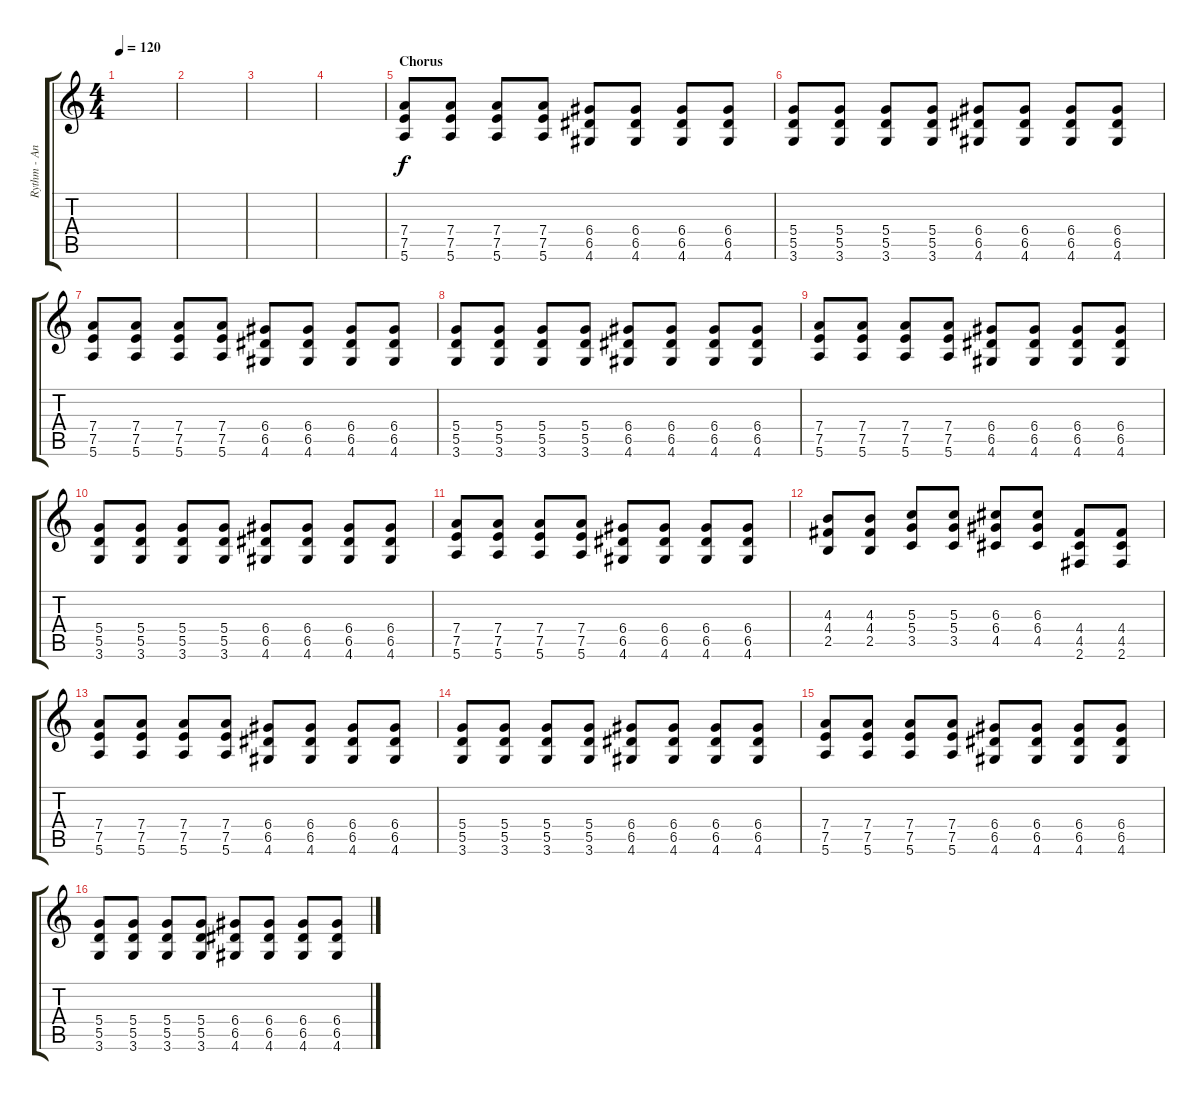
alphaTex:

\track ("Rythm - Andy" "Rythm - An") {instrument overdrivenguitar}
\staff {score tabs}
\tuning (E4 B3 G3 D3 A2 E2) {hide}
\ts (4 4)
\tempo 120
\clef g2
\ks c
|
|
|
|
\section ("" "Chorus")
(7.4 7.5 5.6).8 (7.4 7.5 5.6).8 (7.4 7.5 5.6).8 (7.4 7.5 5.6).8 (6.4 6.5 4.6).8 (6.4 6.5 4.6).8 (6.4 6.5 4.6).8 (6.4 6.5 4.6).8 |
(5.4 5.5 3.6).8 (5.4 5.5 3.6).8 (5.4 5.5 3.6).8 (5.4 5.5 3.6).8 (6.4 6.5 4.6).8 (6.4 6.5 4.6).8 (6.4 6.5 4.6).8 (6.4 6.5 4.6).8 |
(7.4 7.5 5.6).8 (7.4 7.5 5.6).8 (7.4 7.5 5.6).8 (7.4 7.5 5.6).8 (6.4 6.5 4.6).8 (6.4 6.5 4.6).8 (6.4 6.5 4.6).8 (6.4 6.5 4.6).8 |
(5.4 5.5 3.6).8 (5.4 5.5 3.6).8 (5.4 5.5 3.6).8 (5.4 5.5 3.6).8 (6.4 6.5 4.6).8 (6.4 6.5 4.6).8 (6.4 6.5 4.6).8 (6.4 6.5 4.6).8 |
(7.4 7.5 5.6).8 (7.4 7.5 5.6).8 (7.4 7.5 5.6).8 (7.4 7.5 5.6).8 (6.4 6.5 4.6).8 (6.4 6.5 4.6).8 (6.4 6.5 4.6).8 (6.4 6.5 4.6).8 |
(5.4 5.5 3.6).8 (5.4 5.5 3.6).8 (5.4 5.5 3.6).8 (5.4 5.5 3.6).8 (6.4 6.5 4.6).8 (6.4 6.5 4.6).8 (6.4 6.5 4.6).8 (6.4 6.5 4.6).8 |
(7.4 7.5 5.6).8 (7.4 7.5 5.6).8 (7.4 7.5 5.6).8 (7.4 7.5 5.6).8 (6.4 6.5 4.6).8 (6.4 6.5 4.6).8 (6.4 6.5 4.6).8 (6.4 6.5 4.6).8 |
(4.3 4.4 2.5).8 (4.3 4.4 2.5).8 (5.3 5.4 3.5).8 (5.3 5.4 3.5).8 (6.3 6.4 4.5).8 (6.3 6.4 4.5).8 (4.4 4.5 2.6).8 (4.4 4.5 2.6).8 |
(7.4 7.5 5.6).8 (7.4 7.5 5.6).8 (7.4 7.5 5.6).8 (7.4 7.5 5.6).8 (6.4 6.5 4.6).8 (6.4 6.5 4.6).8 (6.4 6.5 4.6).8 (6.4 6.5 4.6).8 |
(5.4 5.5 3.6).8 (5.4 5.5 3.6).8 (5.4 5.5 3.6).8 (5.4 5.5 3.6).8 (6.4 6.5 4.6).8 (6.4 6.5 4.6).8 (6.4 6.5 4.6).8 (6.4 6.5 4.6).8 |
(7.4 7.5 5.6).8 (7.4 7.5 5.6).8 (7.4 7.5 5.6).8 (7.4 7.5 5.6).8 (6.4 6.5 4.6).8 (6.4 6.5 4.6).8 (6.4 6.5 4.6).8 (6.4 6.5 4.6).8 |
(5.4 5.5 3.6).8 (5.4 5.5 3.6).8 (5.4 5.5 3.6).8 (5.4 5.5 3.6).8 (6.4 6.5 4.6).8 (6.4 6.5 4.6).8 (6.4 6.5 4.6).8 (6.4 6.5 4.6).8
